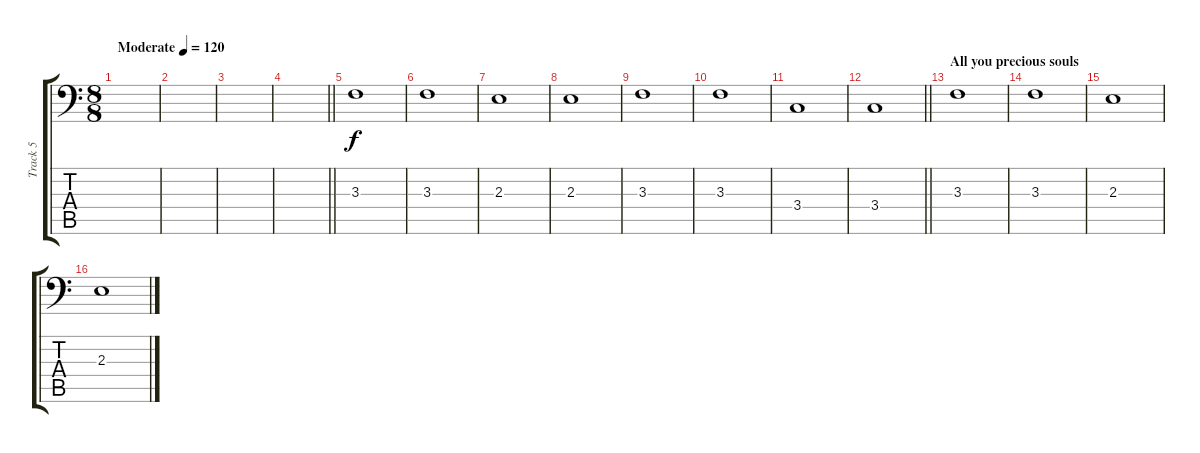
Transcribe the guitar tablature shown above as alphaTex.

\track ("Track 5" "Track 5") {instrument electricbassfinger}
\staff {score tabs}
\tuning (C3 G2 D2 A1 E1 B0) {hide}
\ts (8 8)
\tempo (120 "Moderate")
\clef f4
\ks c
|
|
|
\barLineRight lightlight
|
3.3.1 |
3.3.1 |
2.3.1 |
2.3.1 |
3.3.1 |
3.3.1 |
3.4.1 |
\barLineRight lightlight
3.4.1 |
\section ("" "All you precious souls")
3.3.1 |
3.3.1 |
2.3.1 |
2.3.1
